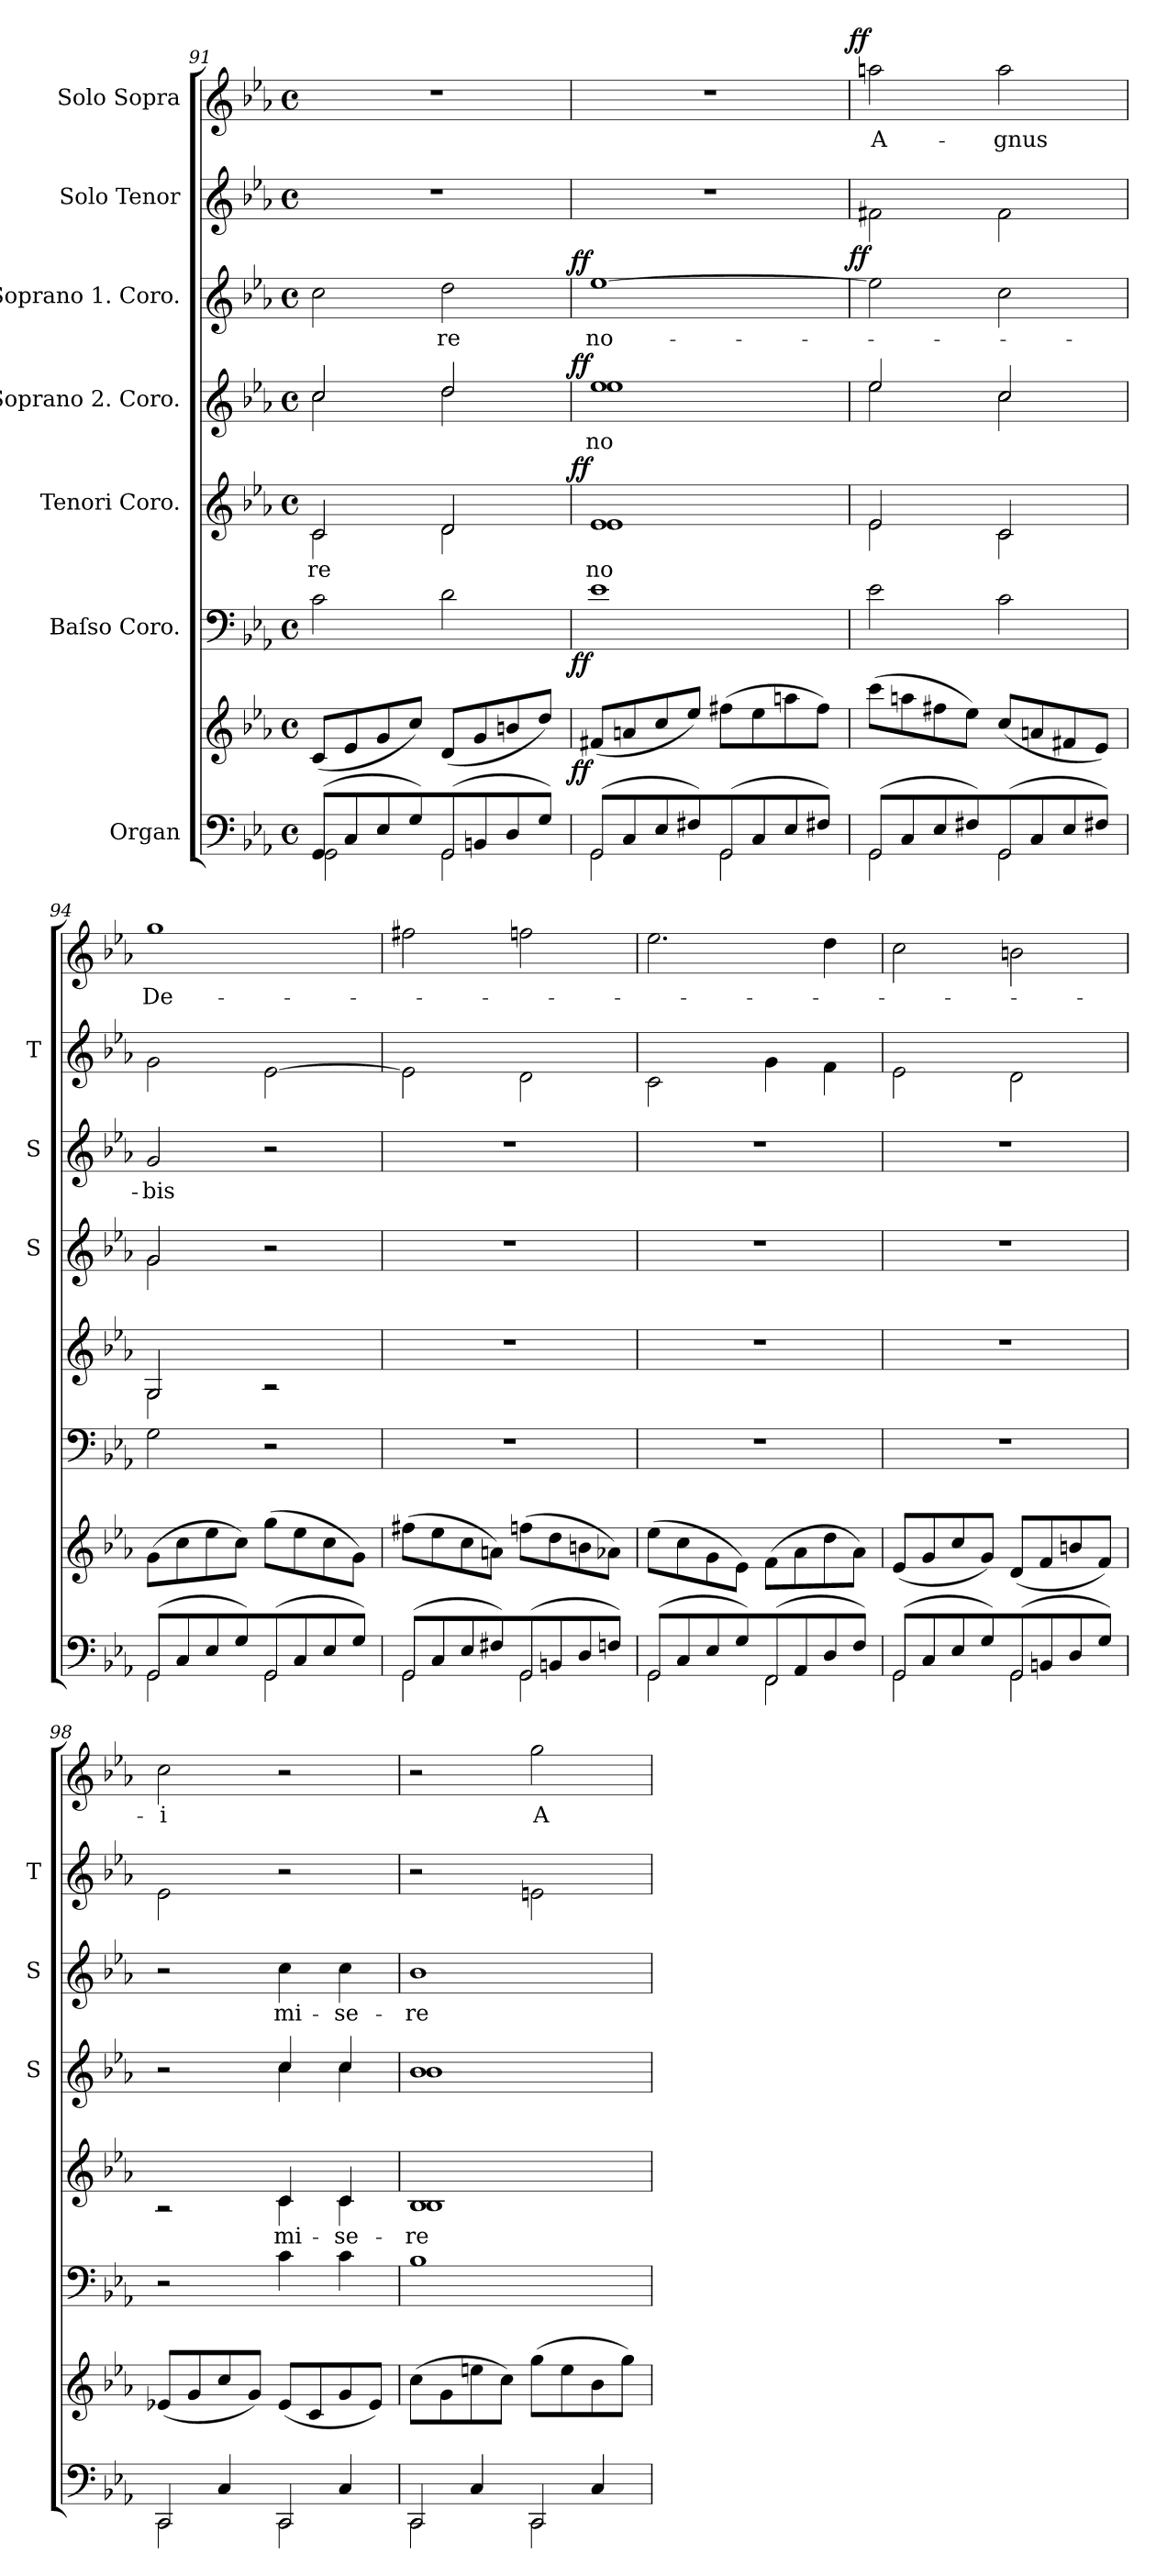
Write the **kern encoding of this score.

**kern	**kern	**dynam	**kern	**dynam	**kern	**text	**dynam	**kern	**text	**dynam	**kern	**text	**dynam	**kern	**dynam	**kern	**text	**dynam
*part7	*part7	*part7	*part6	*part6	*part5	*part5	*part5	*part4	*part4	*part4	*part3	*part3	*part3	*part2	*part2	*part1	*part1	*part1
*staff8	*staff7	*staff7/8	*staff6	*staff6	*staff5	*staff5	*staff5	*staff4	*staff4	*staff4	*staff3	*staff3	*staff3	*staff2	*staff2	*staff1	*staff1	*staff1
*I"Organ	*	*	*I"Baſso Coro.	*	*I"Tenori Coro.	*	*	*I"Soprano 2. Coro.	*	*	*I"Soprano 1. Coro.	*	*	*I"Solo Tenor	*	*I"Solo Sopra	*	*
*	*	*	*	*	*	*	*	*I'S	*	*	*I'S	*	*	*I'T	*	*	*	*
*clefF4	*clefG2	*	*clefF4	*	*clefG2	*	*	*clefG2	*	*	*clefG2	*	*	*clefG2	*	*clefG2	*	*
*k[b-e-a-]	*k[b-e-a-]	*	*k[b-e-a-]	*	*k[b-e-a-]	*	*	*k[b-e-a-]	*	*	*k[b-e-a-]	*	*	*k[b-e-a-]	*	*k[b-e-a-]	*	*
*c:	*c:	*	*c:	*	*c:	*	*	*c:	*	*	*c:	*	*	*c:	*	*c:	*	*
*M4/4	*M4/4	*	*M4/4	*	*M4/4	*	*	*M4/4	*	*	*M4/4	*	*	*M4/4	*	*M4/4	*	*
*met(c)	*met(c)	*	*met(c)	*	*met(c)	*	*	*met(c)	*	*	*met(c)	*	*	*met(c)	*	*met(c)	*	*
=91	=91	=91	=91	=91	=91	=91	=91	=91	=91	=91	=91	=91	=91	=91	=91	=91	=91	=91
!LO:N:vis=2	!	!	!	!	!	!	!	!	!	!	!	!	!	!	!	!	!	!
*^	*	*	*	*	*^	*	*	*^	*	*	*	*	*	*	*	*	*	*
(<8GG/	2GG\	(<8c/L	.	2c\	.	2c/	2c\	-re	.	2cc/	2cc\	.	.	2cc\	.	.	1r	.	1r	.	.
8C/	.	8e-/	.	.	.	.	.	.	.	.	.	.	.	.	.	.	.	.	.	.	.
8E-/	.	8g/	.	.	.	.	.	.	.	.	.	.	.	.	.	.	.	.	.	.	.
8G/J)	.	8cc/J)	.	.	.	.	.	.	.	.	.	.	.	.	.	.	.	.	.	.	.
!LO:N:vis=2	!	!	!	!	!	!	!	!	!	!	!	!	!	!	!	!	!	!	!	!	!
(<8GG/	2GG\	(<8d/L	.	2d\	.	2d/	2d\	.	.	2dd/	2dd\	.	.	2dd\	-re	.	.	.	.	.	.
8BBn/	.	8g/	.	.	.	.	.	.	.	.	.	.	.	.	.	.	.	.	.	.	.
8D/	.	8bn/	.	.	.	.	.	.	.	.	.	.	.	.	.	.	.	.	.	.	.
8G/J)	.	8dd/J)	.	.	.	.	.	.	.	.	.	.	.	.	.	.	.	.	.	.	.
=92	=92	=92	=92	=92	=92	=92	=92	=92	=92	=92	=92	=92	=92	=92	=92	=92	=92	=92	=92	=92	=92
!LO:N:vis=2	!	!	!LO:DY:b:rj	!	!LO:DY:b:rj	!	!	!	!LO:DY:b:rj	!	!	!	!LO:DY:b:rj	!	!	!LO:DY:b:rj	!	!	!	!	!
(<8GG/	2GG\	(<8f#X/L	ff	1e-	ff	1e-	1e-	no	ff	1ee-	1ee-	no	ff	[1ee-	no-	ff	1r	.	1r	.	.
8C/	.	8an/	.	.	.	.	.	.	.	.	.	.	.	.	.	.	.	.	.	.	.
8E-/	.	8cc/	.	.	.	.	.	.	.	.	.	.	.	.	.	.	.	.	.	.	.
8F#X/J)	.	8ee-/J)	.	.	.	.	.	.	.	.	.	.	.	.	.	.	.	.	.	.	.
!LO:N:vis=2	!	!	!	!	!	!	!	!	!	!	!	!	!	!	!	!	!	!	!	!	!
(<8GG/	2GG\	(>8ff#X\L	.	.	.	.	.	.	.	.	.	.	.	.	.	.	.	.	.	.	.
8C/	.	8ee-\	.	.	.	.	.	.	.	.	.	.	.	.	.	.	.	.	.	.	.
8E-/	.	8aan\	.	.	.	.	.	.	.	.	.	.	.	.	.	.	.	.	.	.	.
8F#X/J)	.	8ff#\J)	.	.	.	.	.	.	.	.	.	.	.	.	.	.	.	.	.	.	.
=93	=93	=93	=93	=93	=93	=93	=93	=93	=93	=93	=93	=93	=93	=93	=93	=93	=93	=93	=93	=93	=93
!LO:N:vis=2	!	!	!	!	!	!	!	!	!	!	!	!	!	!	!	!	!	!LO:DY:b:rj	!	!	!LO:DY:b:rj
(<8GG/	2GG\	(>8ccc\L	.	2e-\	.	2e-/	2e-\	.	.	2ee-/	2ee-\	.	.	2ee-\]	.	.	2f#X\	ff	2aan\	A-	ff
8C/	.	8aan\	.	.	.	.	.	.	.	.	.	.	.	.	.	.	.	.	.	.	.
8E-/	.	8ff#X\	.	.	.	.	.	.	.	.	.	.	.	.	.	.	.	.	.	.	.
8F#X/J)	.	8ee-\J)	.	.	.	.	.	.	.	.	.	.	.	.	.	.	.	.	.	.	.
!LO:N:vis=2	!	!	!	!	!	!	!	!	!	!	!	!	!	!	!	!	!	!	!	!	!
(<8GG/	2GG\	(<8cc/L	.	2c\	.	2c/	2c\	.	.	2cc/	2cc\	.	.	2cc\	.	.	2f#\	.	2aa\	-gnus	.
8C/	.	8an/	.	.	.	.	.	.	.	.	.	.	.	.	.	.	.	.	.	.	.
8E-/	.	8f#X/	.	.	.	.	.	.	.	.	.	.	.	.	.	.	.	.	.	.	.
8F#X/J)	.	8e-/J)	.	.	.	.	.	.	.	.	.	.	.	.	.	.	.	.	.	.	.
=94	=94	=94	=94	=94	=94	=94	=94	=94	=94	=94	=94	=94	=94	=94	=94	=94	=94	=94	=94	=94	=94
!LO:N:vis=2	!	!	!	!	!	!	!	!	!	!	!	!	!	!	!	!	!	!	!	!	!
(<8GG/	2GG\	(>8g\L	.	2G\	.	2G/	2G\	.	.	2g/	2g\	.	.	2g/	-bis	.	2g\	.	1gg	De-	.
8C/	.	8cc\	.	.	.	.	.	.	.	.	.	.	.	.	.	.	.	.	.	.	.
8E-/	.	8ee-\	.	.	.	.	.	.	.	.	.	.	.	.	.	.	.	.	.	.	.
8G/J)	.	8cc\J)	.	.	.	.	.	.	.	.	.	.	.	.	.	.	.	.	.	.	.
!LO:N:vis=2	!	!	!	!	!	!	!	!	!	!	!	!	!	!	!	!	!	!	!	!	!
(<8GG/	2GG\	(>8gg\L	.	2r	.	2rA	2ryy	.	.	2r	2ryy	.	.	2r	.	.	[2e-\	.	.	.	.
8C/	.	8ee-\	.	.	.	.	.	.	.	.	.	.	.	.	.	.	.	.	.	.	.
8E-/	.	8cc\	.	.	.	.	.	.	.	.	.	.	.	.	.	.	.	.	.	.	.
8G/J)	.	8g\J)	.	.	.	.	.	.	.	.	.	.	.	.	.	.	.	.	.	.	.
*	*	*	*	*	*	*v	*v	*	*	*	*	*	*	*	*	*	*	*	*	*	*
*	*	*	*	*	*	*	*	*	*v	*v	*	*	*	*	*	*	*	*	*	*
=95	=95	=95	=95	=95	=95	=95	=95	=95	=95	=95	=95	=95	=95	=95	=95	=95	=95	=95	=95
!LO:N:vis=2	!	!	!	!	!	!	!	!	!	!	!	!	!	!	!	!	!	!	!
(<8GG/	2GG\	(>8ff#X\L	.	1r	.	1r	.	.	1r	.	.	1r	.	.	2e-\]	.	2ff#X\	.	.
8C/	.	8ee-\	.	.	.	.	.	.	.	.	.	.	.	.	.	.	.	.	.
8E-/	.	8cc\	.	.	.	.	.	.	.	.	.	.	.	.	.	.	.	.	.
8F#X/J)	.	8an\J)	.	.	.	.	.	.	.	.	.	.	.	.	.	.	.	.	.
!LO:N:vis=2	!	!	!	!	!	!	!	!	!	!	!	!	!	!	!	!	!	!	!
(<8GG/	2GG\	(>8ffn\L	.	.	.	.	.	.	.	.	.	.	.	.	2d\	.	2ffn\	.	.
8BBn/	.	8dd\	.	.	.	.	.	.	.	.	.	.	.	.	.	.	.	.	.
8D/	.	8bn\	.	.	.	.	.	.	.	.	.	.	.	.	.	.	.	.	.
8Fn/J)	.	8a-X\J)	.	.	.	.	.	.	.	.	.	.	.	.	.	.	.	.	.
=96	=96	=96	=96	=96	=96	=96	=96	=96	=96	=96	=96	=96	=96	=96	=96	=96	=96	=96	=96
!LO:N:vis=2	!	!	!	!	!	!	!	!	!	!	!	!	!	!	!	!	!	!	!
(<8GG/	2GG\	(>8ee-\L	.	1r	.	1r	.	.	1r	.	.	1r	.	.	2c\	.	2.ee-\	.	.
8C/	.	8cc\	.	.	.	.	.	.	.	.	.	.	.	.	.	.	.	.	.
8E-/	.	8g\	.	.	.	.	.	.	.	.	.	.	.	.	.	.	.	.	.
8G/J)	.	8e-\J)	.	.	.	.	.	.	.	.	.	.	.	.	.	.	.	.	.
!LO:N:vis=2	!	!	!	!	!	!	!	!	!	!	!	!	!	!	!	!	!	!	!
(<8FF/	2FF\	(>8f\L	.	.	.	.	.	.	.	.	.	.	.	.	4g\	.	.	.	.
8AA-/	.	8a-\	.	.	.	.	.	.	.	.	.	.	.	.	.	.	.	.	.
8D/	.	8dd\	.	.	.	.	.	.	.	.	.	.	.	.	4f\	.	4dd\	.	.
8F/J)	.	8a-\J)	.	.	.	.	.	.	.	.	.	.	.	.	.	.	.	.	.
=97	=97	=97	=97	=97	=97	=97	=97	=97	=97	=97	=97	=97	=97	=97	=97	=97	=97	=97	=97
!LO:N:vis=2	!	!	!	!	!	!	!	!	!	!	!	!	!	!	!	!	!	!	!
(<8GG/	2GG\	(<8e-/L	.	1r	.	1r	.	.	1r	.	.	1r	.	.	2e-\	.	2cc\	.	.
8C/	.	8g/	.	.	.	.	.	.	.	.	.	.	.	.	.	.	.	.	.
8E-/	.	8cc/	.	.	.	.	.	.	.	.	.	.	.	.	.	.	.	.	.
8G/J)	.	8g/J)	.	.	.	.	.	.	.	.	.	.	.	.	.	.	.	.	.
!LO:N:vis=2	!	!	!	!	!	!	!	!	!	!	!	!	!	!	!	!	!	!	!
(<8GG/	2GG\	(<8d/L	.	.	.	.	.	.	.	.	.	.	.	.	2d\	.	2bn\	.	.
8BBn/	.	8f/	.	.	.	.	.	.	.	.	.	.	.	.	.	.	.	.	.
8D/	.	8bn/	.	.	.	.	.	.	.	.	.	.	.	.	.	.	.	.	.
8G/J)	.	8f/J)	.	.	.	.	.	.	.	.	.	.	.	.	.	.	.	.	.
=98	=98	=98	=98	=98	=98	=98	=98	=98	=98	=98	=98	=98	=98	=98	=98	=98	=98	=98	=98
!LO:N:vis=2	!	!	!	!	!	!	!	!	!	!	!	!	!	!	!	!	!	!	!
*	*	*	*	*	*	*^	*	*	*^	*	*	*	*	*	*	*	*	*	*
4CC/	2CC\	(<8e-X/L	.	2r	.	2rA	2ryy	.	.	2r	2ryy	.	.	2r	.	.	2e-\	.	2cc\	-i	.
.	.	8g/	.	.	.	.	.	.	.	.	.	.	.	.	.	.	.	.	.	.	.
4C/	.	8cc/	.	.	.	.	.	.	.	.	.	.	.	.	.	.	.	.	.	.	.
.	.	8g/J)	.	.	.	.	.	.	.	.	.	.	.	.	.	.	.	.	.	.	.
!LO:N:vis=2	!	!	!	!	!	!	!	!	!	!	!	!	!	!	!	!	!	!	!	!	!
4CC/	2CC\	(<8e-/L	.	4c\	.	4c/	4c\	mi-	.	4cc/	4cc\	.	.	4cc\	mi-	.	2r	.	2r	.	.
.	.	8c/	.	.	.	.	.	.	.	.	.	.	.	.	.	.	.	.	.	.	.
4C/	.	8g/	.	4c\	.	4c/	4c\	-se-	.	4cc/	4cc\	.	.	4cc\	-se-	.	.	.	.	.	.
.	.	8e-/J)	.	.	.	.	.	.	.	.	.	.	.	.	.	.	.	.	.	.	.
=99	=99	=99	=99	=99	=99	=99	=99	=99	=99	=99	=99	=99	=99	=99	=99	=99	=99	=99	=99	=99	=99
!LO:N:vis=2	!	!	!	!	!	!	!	!	!	!	!	!	!	!	!	!	!	!	!	!	!
4CC/	2CC\	(>8cc\L	.	1B-	.	1B-	1B-	-re-	.	1b-	1b-	.	.	1b-	-re-	.	2r	.	2r	.	.
.	.	8g\	.	.	.	.	.	.	.	.	.	.	.	.	.	.	.	.	.	.	.
4C/	.	8een\	.	.	.	.	.	.	.	.	.	.	.	.	.	.	.	.	.	.	.
.	.	8cc\J)	.	.	.	.	.	.	.	.	.	.	.	.	.	.	.	.	.	.	.
!LO:N:vis=2	!	!	!	!	!	!	!	!	!	!	!	!	!	!	!	!	!	!	!	!	!
4CC/	2CC\	(>8gg\L	.	.	.	.	.	.	.	.	.	.	.	.	.	.	2en\	.	2gg\	A-	.
.	.	8ee\	.	.	.	.	.	.	.	.	.	.	.	.	.	.	.	.	.	.	.
4C/	.	8b-\	.	.	.	.	.	.	.	.	.	.	.	.	.	.	.	.	.	.	.
.	.	8gg\J)	.	.	.	.	.	.	.	.	.	.	.	.	.	.	.	.	.	.	.
*	*	*	*	*	*	*v	*v	*	*	*	*	*	*	*	*	*	*	*	*	*	*
*v	*v	*	*	*	*	*	*	*	*v	*v	*	*	*	*	*	*	*	*	*	*
=	=	=	=	=	=	=	=	=	=	=	=	=	=	=	=	=	=	=
*-	*-	*-	*-	*-	*-	*-	*-	*-	*-	*-	*-	*-	*-	*-	*-	*-	*-	*-
